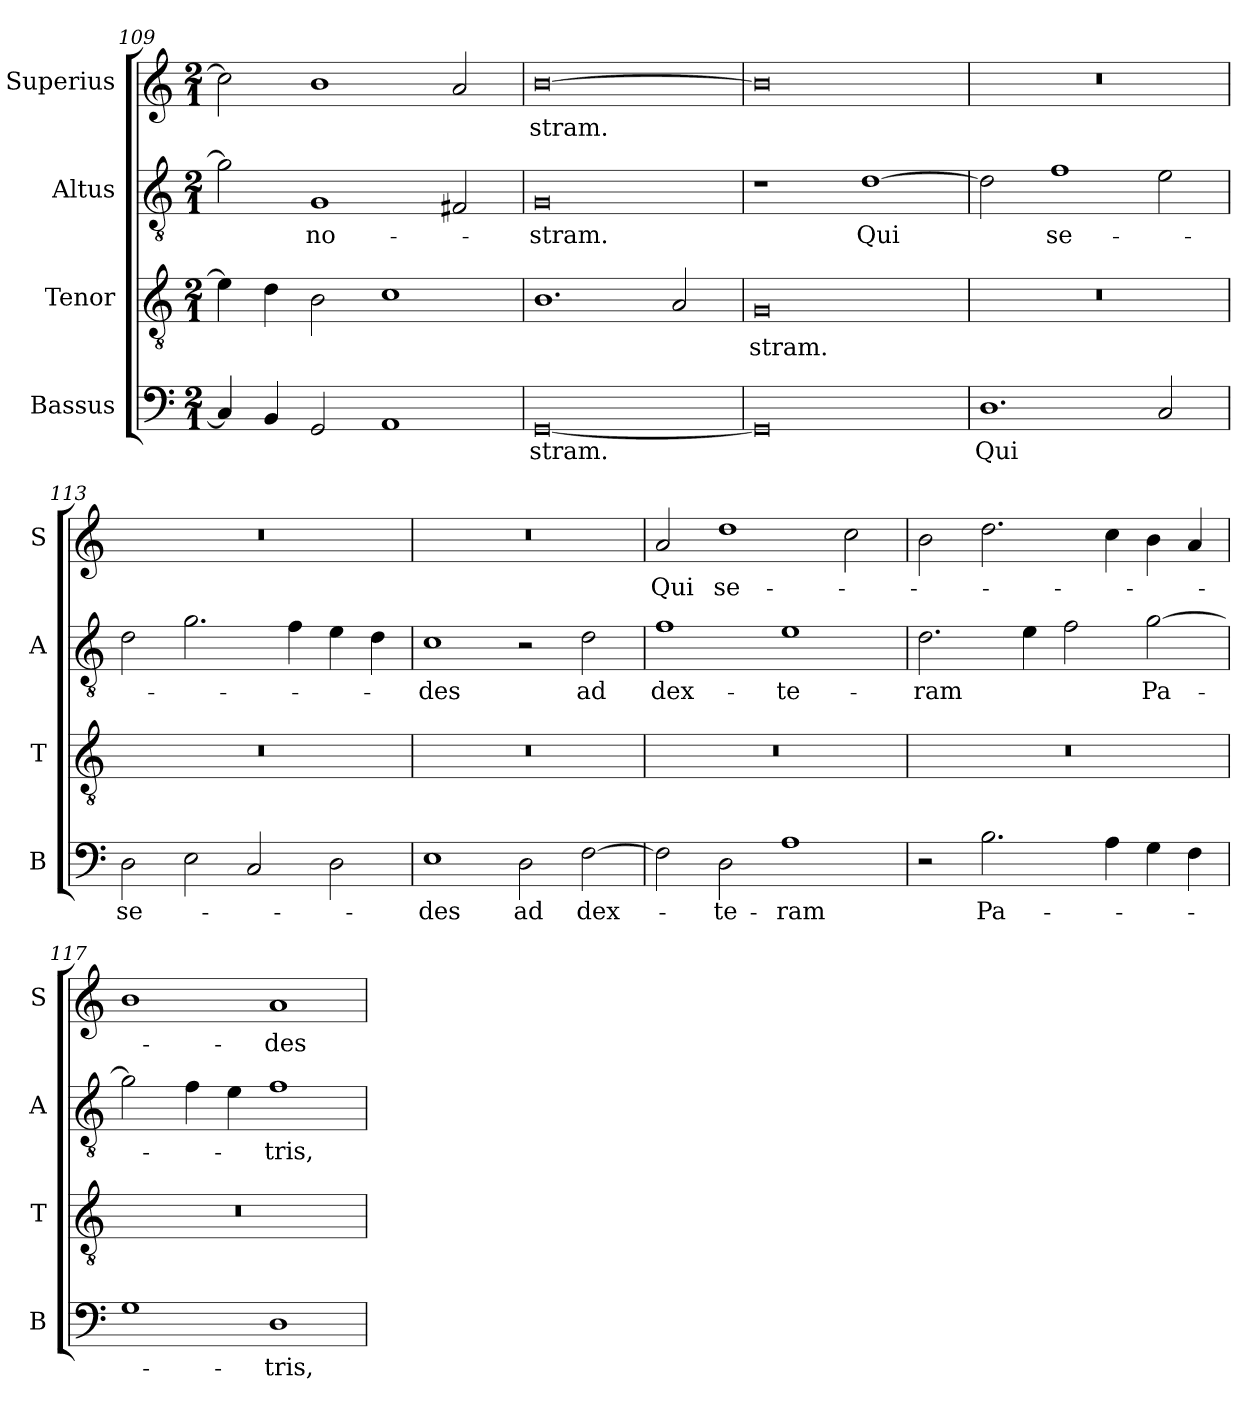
**kern	**text	**kern	**text	**kern	**text	**kern	**text
*part4	*part4	*part3	*part3	*part2	*part2	*part1	*part1
*staff4	*staff4	*staff3	*staff3	*staff2	*staff2	*staff1	*staff1
*I"Bassus	*	*I"Tenor	*	*I"Altus	*	*I"Superius	*
*I'B	*	*I'T	*	*I'A	*	*I'S	*
*clefF4	*	*clefGv2	*	*clefGv2	*	*clefG2	*
*k[]	*	*k[]	*	*k[]	*	*k[]	*
*M2/1	*	*M2/1	*	*M2/1	*	*M2/1	*
=109	=109	=109	=109	=109	=109	=109	=109
4C]	.	4e]	.	2g]	.	2cc]	.
4BB	.	4d	.	.	.	.	.
!	!	!	!	!	!LO:LY:i	!	!
2GG	.	2B	.	1G	no-	1b	.
1AA	.	1c	.	.	.	.	.
.	.	.	.	2F#X	.	2a	.
=110	=110	=110	=110	=110	=110	=110	=110
[0GG	-stram.	1.B	.	0G	-stram.	[0b	-stram.
.	.	2A	.	.	.	.	.
=111	=111	=111	=111	=111	=111	=111	=111
0GG]	.	0G	-stram.	1r	.	0b]	.
.	.	.	.	[1d	Qui	.	.
=112	=112	=112	=112	=112	=112	=112	=112
1.D	Qui	0r	.	2d]	.	0r	.
.	.	.	.	1f	se-	.	.
2C	.	.	.	2e	.	.	.
=113	=113	=113	=113	=113	=113	=113	=113
2D	se-	0r	.	2d	.	0r	.
2E	.	.	.	2.g	.	.	.
2C	.	.	.	.	.	.	.
.	.	.	.	4f	.	.	.
2D	.	.	.	4e	.	.	.
.	.	.	.	4d	.	.	.
=114	=114	=114	=114	=114	=114	=114	=114
1E	-des	0r	.	1c	-des	0r	.
2D	ad	.	.	2r	.	.	.
[2F	dex-	.	.	2d	ad	.	.
=115	=115	=115	=115	=115	=115	=115	=115
2F]	.	0r	.	1f	dex-	2a	Qui
2D	-te-	.	.	.	.	1dd	se-
1A	-ram	.	.	1e	-te-	.	.
.	.	.	.	.	.	2cc	.
=116	=116	=116	=116	=116	=116	=116	=116
2r	.	0r	.	2.d	-ram	2b	.
2.B	Pa-	.	.	.	.	2.dd	.
.	.	.	.	4e	.	.	.
.	.	.	.	2f	.	.	.
4A	.	.	.	.	.	4cc	.
4G	.	.	.	[2g	Pa-	4b	.
4F	.	.	.	.	.	4a	.
=117	=117	=117	=117	=117	=117	=117	=117
1G	.	0r	.	2g]	.	1b	.
.	.	.	.	4f	.	.	.
.	.	.	.	4e	.	.	.
1D	-tris,	.	.	1f	-tris,	1a	-des
=	=	=	=	=	=	=	=
*-	*-	*-	*-	*-	*-	*-	*-
